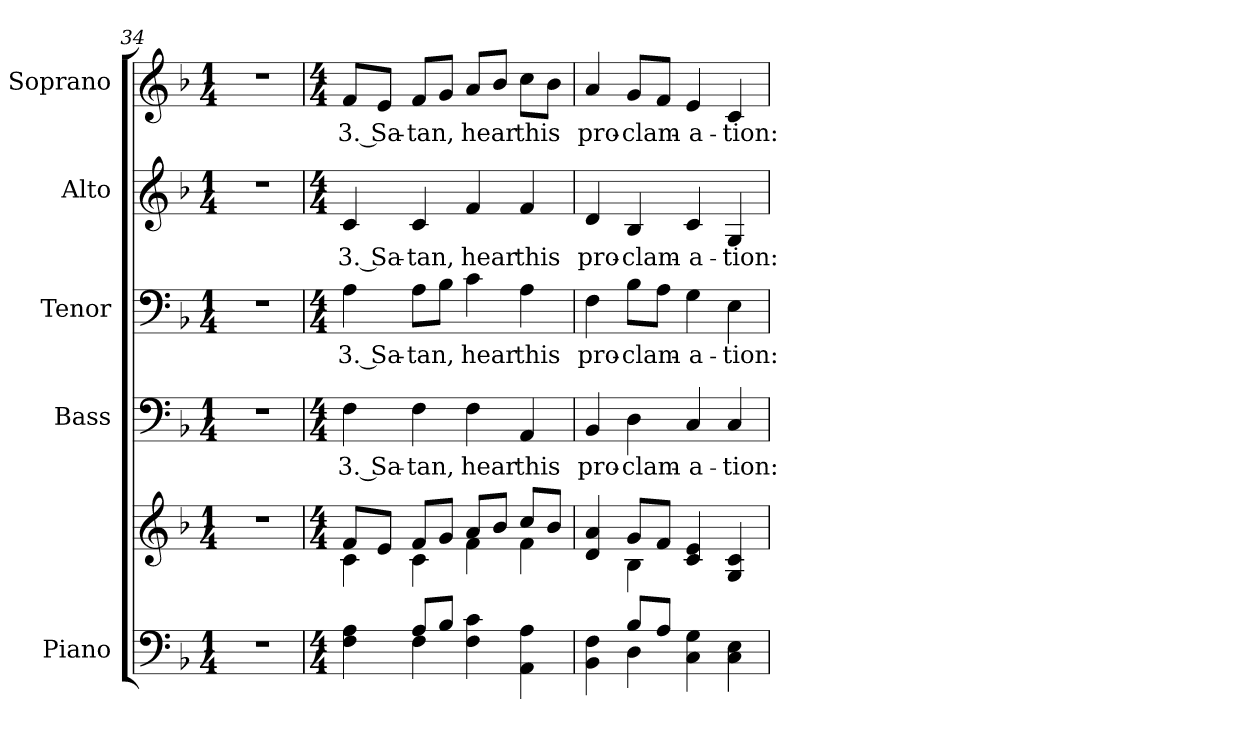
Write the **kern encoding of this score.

**kern	**kern	**kern	**text	**kern	**text	**kern	**text	**kern	**text
*part5	*part5	*part4	*part4	*part3	*part3	*part2	*part2	*part1	*part1
*staff6	*staff5	*staff4	*staff4	*staff3	*staff3	*staff2	*staff2	*staff1	*staff1
*I"Piano	*	*I"Bass	*	*I"Tenor	*	*I"Alto	*	*I"Soprano	*
*I'Pno.	*	*I'B.	*	*I'T.	*	*I'A.	*	*I'S.	*
*clefF4	*clefG2	*clefF4	*	*clefF4	*	*clefG2	*	*clefG2	*
*k[b-]	*k[b-]	*k[b-]	*	*k[b-]	*	*k[b-]	*	*k[b-]	*
*F:	*F:	*F:	*	*F:	*	*F:	*	*F:	*
*M1/4	*M1/4	*M1/4	*	*M1/4	*	*M1/4	*	*M1/4	*
=34	=34	=34	=34	=34	=34	=34	=34	=34	=34
!LO:N:vis=1	!LO:N:vis=1	!LO:N:vis=1	!	!LO:N:vis=1	!	!LO:N:vis=1	!	!LO:N:vis=1	!
4r	4r	4r	.	4r	.	4r	.	4r	.
!!LO:PB:g=z
=35	=35	=35	=35	=35	=35	=35	=35	=35	=35
*M4/4	*M4/4	*M4/4	*	*M4/4	*	*M4/4	*	*M4/4	*
*^	*^	*	*	*	*	*	*	*	*
!	!	!	!	!	!LO:LY:b:color=#000000	!	!	!	!	!	!
!	!	!	!	!	!	!	!LO:LY:b:color=#000000	!	!	!	!
!	!	!	!	!	!	!	!	!	!LO:LY:b:color=#000000	!	!
!	!	!	!	!	!	!	!	!	!	!	!LO:LY:b:color=#000000
4Fi\ 4Ai	4ryy	8fi/L	4ci\	4Fi\	3. Sa-	4Ai\	3. Sa-	4ci/	3. Sa-	8fi/L	3. Sa-
.	.	8ei/J	.	.	.	.	.	.	.	8ei/J	.
!	!	!	!	!	!LO:LY:b:color=#000000	!	!	!	!	!	!
!	!	!	!	!	!	!	!LO:LY:b:color=#000000	!	!	!	!
!	!	!	!	!	!	!	!	!	!LO:LY:b:color=#000000	!	!
!	!	!	!	!	!	!	!	!	!	!	!LO:LY:b:color=#000000
8Ai/L	4Fi\	8fi/L	4ci\	4Fi\	-tan,	8Ai\L	-tan,	4ci/	-tan,	8fi/L	-tan,
8B-i/J	.	8gi/J	.	.	.	8B-i\J	.	.	.	8gi/J	.
!	!	!	!	!	!LO:LY:b:color=#000000	!	!	!	!	!	!
!	!	!	!	!	!	!	!LO:LY:b:color=#000000	!	!	!	!
!	!	!	!	!	!	!	!	!	!LO:LY:b:color=#000000	!	!
!	!	!	!	!	!	!	!	!	!	!	!LO:LY:b:color=#000000
4Fi\ 4ci	2ryy	8ai/L	4fi\	4Fi\	hear	4ci\	hear	4fi/	hear	8ai/L	hear
.	.	8b-i/J	.	.	.	.	.	.	.	8b-i/J	.
!	!	!	!	!	!LO:LY:b:color=#000000	!	!	!	!	!	!
!	!	!	!	!	!	!	!LO:LY:b:color=#000000	!	!	!	!
!	!	!	!	!	!	!	!	!	!LO:LY:b:color=#000000	!	!
!	!	!	!	!	!	!	!	!	!	!	!LO:LY:b:color=#000000
4AAi\ 4Ai	.	8cci/L	4fi\	4AAi/	this	4Ai\	this	4fi/	this	8cci\L	this
.	.	8b-i/J	.	.	.	.	.	.	.	8b-i\J	.
=36	=36	=36	=36	=36	=36	=36	=36	=36	=36	=36	=36
!	!	!	!	!	!LO:LY:b:color=#000000	!	!	!	!	!	!
!	!	!	!	!	!	!	!LO:LY:b:color=#000000	!	!	!	!
!	!	!	!	!	!	!	!	!	!LO:LY:b:color=#000000	!	!
!	!	!	!	!	!	!	!	!	!	!	!LO:LY:b:color=#000000
4BB-i\ 4Fi	4ryy	4di/ 4ai	4ryy	4BB-i/	pro-	4Fi\	pro-	4di/	pro-	4ai/	pro-
!	!	!	!	!	!LO:LY:b:color=#000000	!	!	!	!	!	!
!	!	!	!	!	!	!	!LO:LY:b:color=#000000	!	!	!	!
!	!	!	!	!	!	!	!	!	!LO:LY:b:color=#000000	!	!
!	!	!	!	!	!	!	!	!	!	!	!LO:LY:b:color=#000000
8B-i/L	4Di\	8gi/L	4B-i\	4Di\	-clam-	8B-i\L	-clam-	4B-i/	-clam-	8gi/L	-clam-
8Ai/J	.	8fi/J	.	.	.	8Ai\J	.	.	.	8fi/J	.
!	!	!	!	!	!LO:LY:b:color=#000000	!	!	!	!	!	!
!	!	!	!	!	!	!	!LO:LY:b:color=#000000	!	!	!	!
!	!	!	!	!	!	!	!	!	!LO:LY:b:color=#000000	!	!
!	!	!	!	!	!	!	!	!	!	!	!LO:LY:b:color=#000000
4Ci\ 4Gi	2ryy	4ci/ 4ei	2ryy	4Ci/	-a-	4Gi\	-a-	4ci/	-a-	4ei/	-a-
!	!	!	!	!	!LO:LY:b:color=#000000	!	!	!	!	!	!
!	!	!	!	!	!	!	!LO:LY:b:color=#000000	!	!	!	!
!	!	!	!	!	!	!	!	!	!LO:LY:b:color=#000000	!	!
!	!	!	!	!	!	!	!	!	!	!	!LO:LY:b:color=#000000
4Ci\ 4Ei	.	4Gi/ 4ci	.	4Ci/	-tion:	4Ei\	-tion:	4Gi/	-tion:	4ci/	-tion:
*v	*v	*	*	*	*	*	*	*	*	*	*
*	*v	*v	*	*	*	*	*	*	*	*
=	=	=	=	=	=	=	=	=	=
*-	*-	*-	*-	*-	*-	*-	*-	*-	*-
